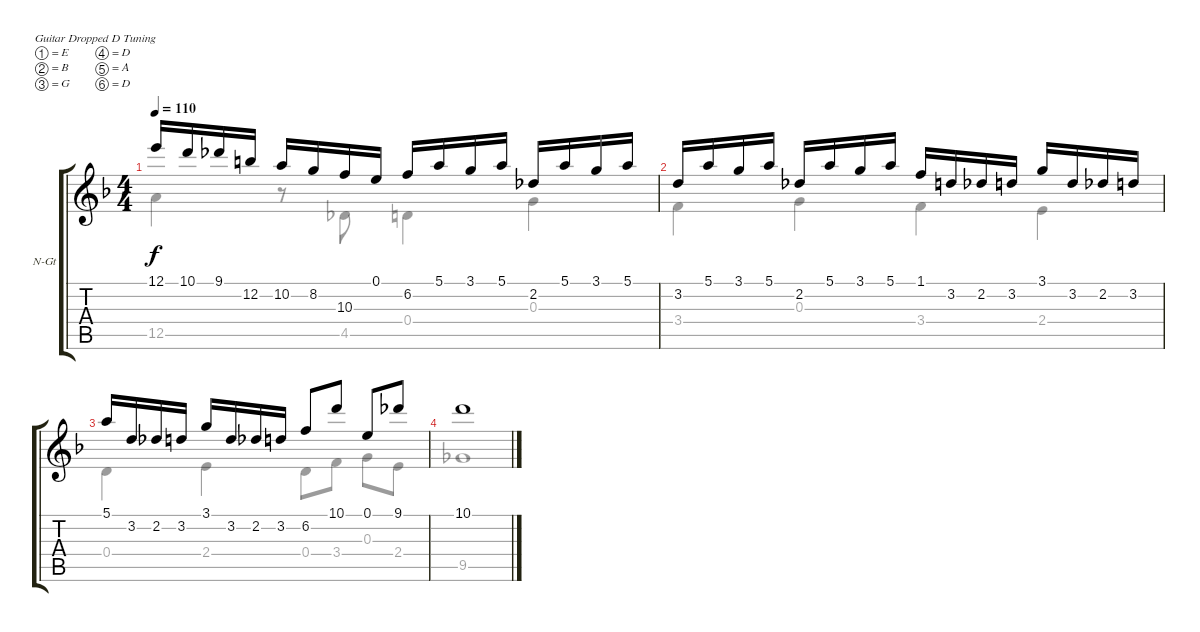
\bracketExtendMode groupsimilarinstruments
\firstSystemTrackNameOrientation horizontal
\otherSystemsTrackNameOrientation horizontal
\track ("Guitar 1" "N-Gt") {instrument acousticguitarnylon}
\staff {score tabs}
\tuning (E4 B3 G3 D3 A2 D2)
\voice
\ts (4 4)
\tempo 110
\clef g2
\ks f
12.1.16{dy f} 10.1.16 9.1.16 12.2.16 10.2.16 8.2.16 10.3.16 0.1.16 6.2.16 5.1.16 3.1.16 5.1.16 2.2.16 5.1.16 3.1.16 5.1.16 |
3.2.16 5.1.16 3.1.16 5.1.16 2.2.16 5.1.16 3.1.16 5.1.16 1.1.16 3.2.16 2.2.16 3.2.16 3.1.16 3.2.16 2.2.16 3.2.16 |
5.1.16 3.2.16 2.2.16 3.2.16 3.1.16 3.2.16 2.2.16 3.2.16 6.2.8 10.1.8 0.1.8 9.1.8 |
10.1.1
\voice
\clef g2
\ottava regular
\simile none
\ks f
12.5.4{dy f} r.8 4.5.8 0.4.4 0.3.4 |
3.4.4 0.3.4 3.4.4 2.4.4 |
0.4.4 2.4.4 0.4.8 3.4.8 0.3.8 2.4.8 |
9.5.1
